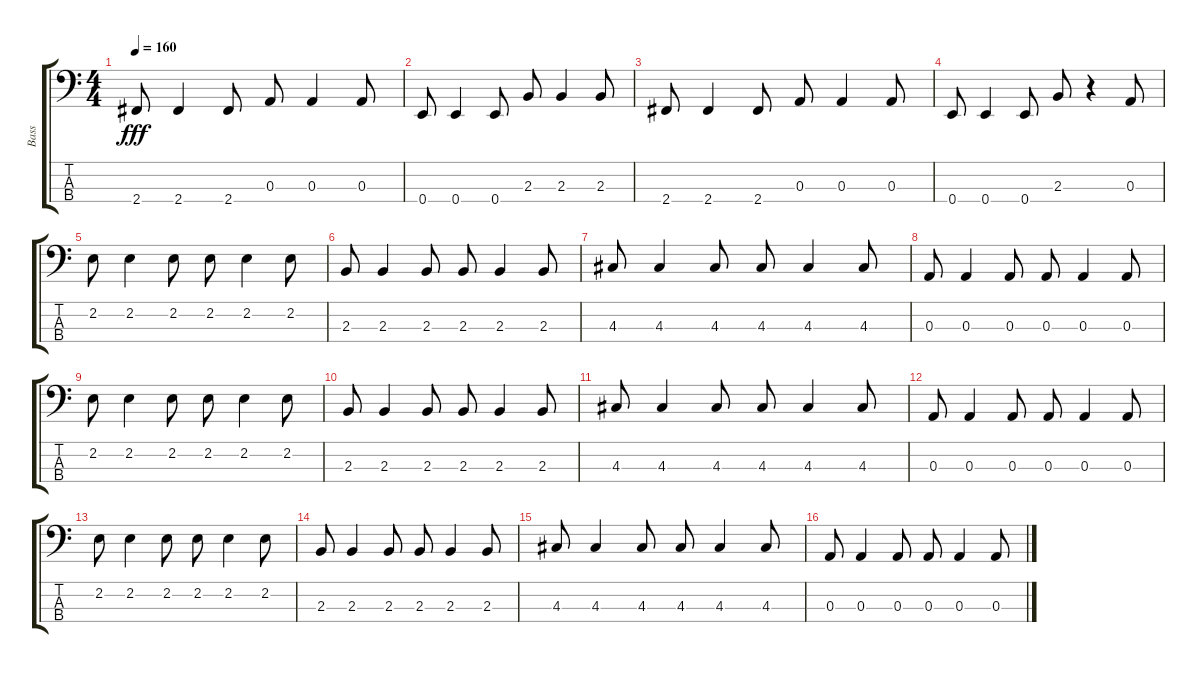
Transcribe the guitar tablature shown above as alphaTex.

\track ("Bass" "Bass") {instrument electricbasspick}
\staff {score tabs}
\tuning (G2 D2 A1 E1) {hide}
\ts (4 4)
\tempo 160
\clef f4
\ks c
2.4.8{dy fff} 2.4.4 2.4.8 0.3.8 0.3.4 0.3.8 |
0.4.8 0.4.4 0.4.8 2.3.8 2.3.4 2.3.8 |
2.4.8 2.4.4 2.4.8 0.3.8 0.3.4 0.3.8 |
0.4.8 0.4.4 0.4.8 2.3.8 r.4 0.3.8 |
2.2.8 2.2.4 2.2.8 2.2.8 2.2.4 2.2.8 |
2.3.8 2.3.4 2.3.8 2.3.8 2.3.4 2.3.8 |
4.3.8 4.3.4 4.3.8 4.3.8 4.3.4 4.3.8 |
0.3.8 0.3.4 0.3.8 0.3.8 0.3.4 0.3.8 |
2.2.8 2.2.4 2.2.8 2.2.8 2.2.4 2.2.8 |
2.3.8 2.3.4 2.3.8 2.3.8 2.3.4 2.3.8 |
4.3.8 4.3.4 4.3.8 4.3.8 4.3.4 4.3.8 |
0.3.8 0.3.4 0.3.8 0.3.8 0.3.4 0.3.8 |
2.2.8 2.2.4 2.2.8 2.2.8 2.2.4 2.2.8 |
2.3.8 2.3.4 2.3.8 2.3.8 2.3.4 2.3.8 |
4.3.8 4.3.4 4.3.8 4.3.8 4.3.4 4.3.8 |
0.3.8 0.3.4 0.3.8 0.3.8 0.3.4 0.3.8
